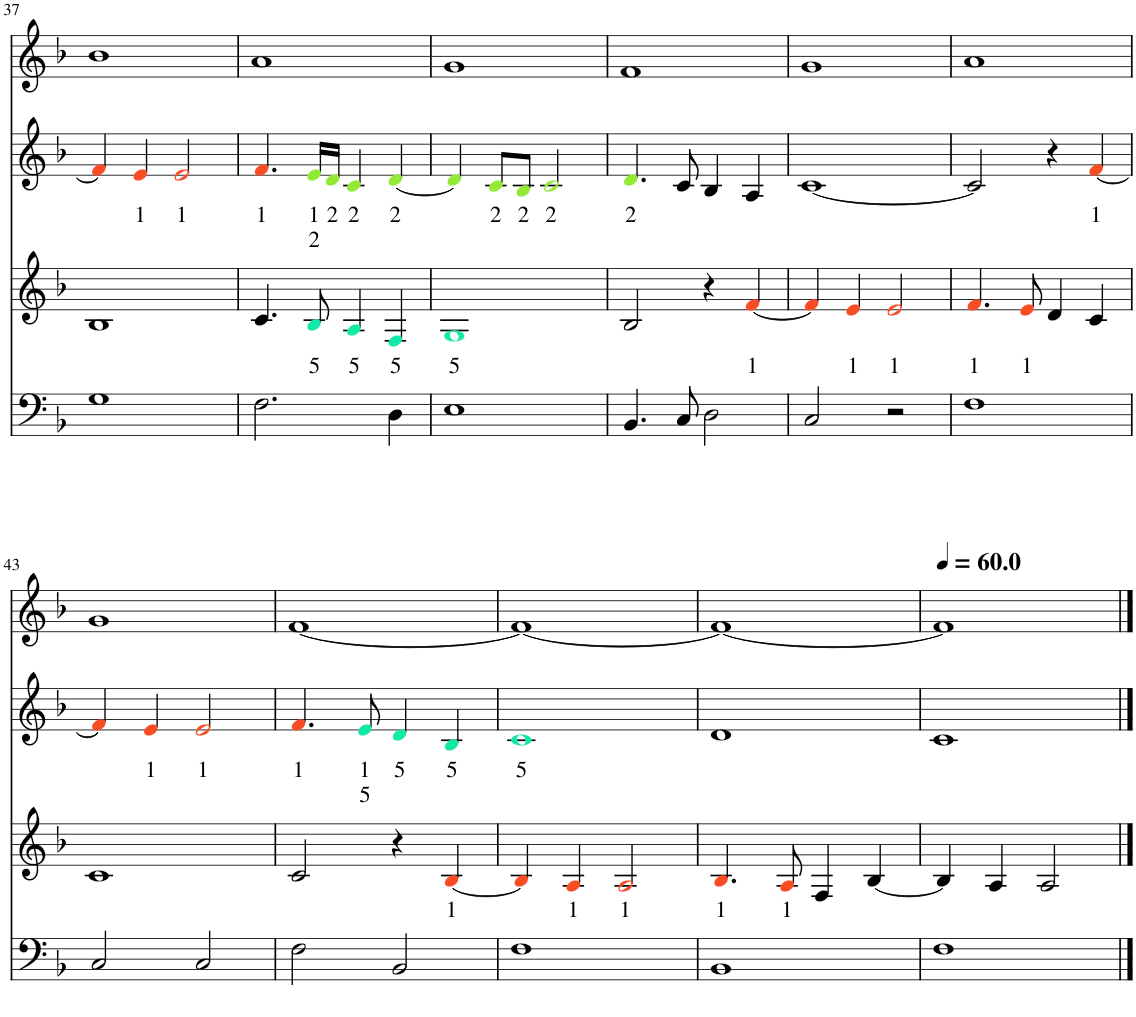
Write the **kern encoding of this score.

**kern	**kern	**text	**kern	**text	**text	**kern
*part4	*part3	*part3	*part2	*part2	*part2	*part1
*staff4	*staff3	*staff3	*staff2	*staff2	*staff2	*staff1
*I"Piano	*I"Piano	*	*I"Piano	*	*	*I"Piano
*I'Pno	*I'Pno	*	*I'Pno	*	*	*I'Pno
!!LO:PB:g=z
*clefF4	*clefG2	*	*clefG2	*	*	*clefG2
*k[b-]	*k[b-]	*	*k[b-]	*	*	*k[b-]
*F:	*F:	*	*F:	*	*	*F:
*M4/4	*M4/4	*	*M4/4	*	*	*M4/4
=37	=37	=37	=37	=37	=37	=37
1G	1B-	.	4fi/]	.	.	1b-
!	!	!	!	!LO:LY:b	!	!
.	.	.	4ei/	1	.	.
!	!	!	!	!LO:LY:b	!	!
.	.	.	2ei/	1	.	.
=38	=38	=38	=38	=38	=38	=38
!	!	!	!	!LO:LY:b	!	!
2.F\	4.c/	.	4.fi/	1	.	1a
!	!	!LO:LY:b	!	!LO:LY:b	!LO:LY:b	!
.	8B-j/	5	16eZ/LL	1	2	.
!	!	!	!	!LO:LY:b	!	!
.	.	.	16dZ/JJ	2	.	.
!	!	!LO:LY:b	!	!LO:LY:b	!	!
.	4Aj/	5	4cZ/	2	.	.
!	!	!LO:LY:b	!	!LO:LY:b	!	!
4D\	4Fj/	5	[4dZ/	2	.	.
=39	=39	=39	=39	=39	=39	=39
!	!	!LO:LY:b	!	!	!	!
1E	1Gj	5	4dZ/]	.	.	1g
!	!	!	!	!LO:LY:b	!	!
.	.	.	8cZ/L	2	.	.
!	!	!	!	!LO:LY:b	!	!
.	.	.	8B-Z/J	2	.	.
!	!	!	!	!LO:LY:b	!	!
.	.	.	2cZ/	2	.	.
=40	=40	=40	=40	=40	=40	=40
!	!	!	!	!LO:LY:b	!	!
4.BB-/	2B-/	.	4.dZ/	2	.	1f
8C/	.	.	8c/	.	.	.
2D\	4r	.	4B-/	.	.	.
!	!	!LO:LY:b	!	!	!	!
.	[4fi/	1	4A/	.	.	.
=41	=41	=41	=41	=41	=41	=41
2C/	4fi/]	.	[1c	.	.	1g
!	!	!LO:LY:b	!	!	!	!
.	4ei/	1	.	.	.	.
!	!	!LO:LY:b	!	!	!	!
2r	2ei/	1	.	.	.	.
=42	=42	=42	=42	=42	=42	=42
!	!	!LO:LY:b	!	!	!	!
1F	4.fi/	1	2c/]	.	.	1a
!	!	!LO:LY:b	!	!	!	!
.	8ei/	1	.	.	.	.
.	4d/	.	4r	.	.	.
!	!	!	!	!LO:LY:b	!	!
.	4c/	.	[4fi/	1	.	.
!!LO:LB:g=z
=43	=43	=43	=43	=43	=43	=43
2C/	1c	.	4fi/]	.	.	1g
!	!	!	!	!LO:LY:b	!	!
.	.	.	4ei/	1	.	.
!	!	!	!	!LO:LY:b	!	!
2C/	.	.	2ei/	1	.	.
=44	=44	=44	=44	=44	=44	=44
!	!	!	!	!LO:LY:b	!	!
2F\	2c/	.	4.fi/	1	.	[1f
!	!	!	!	!LO:LY:b	!LO:LY:b	!
.	.	.	8ej/	1	5	.
!	!	!	!	!LO:LY:b	!	!
2BB-/	4r	.	4dj/	5	.	.
!	!	!LO:LY:b	!	!LO:LY:b	!	!
.	[4B-i/	1	4B-j/	5	.	.
=45	=45	=45	=45	=45	=45	=45
!	!	!	!	!LO:LY:b	!	!
1F	4B-i/]	.	1cj	5	.	1f_
!	!	!LO:LY:b	!	!	!	!
.	4Ai/	1	.	.	.	.
!	!	!LO:LY:b	!	!	!	!
.	2Ai/	1	.	.	.	.
=46	=46	=46	=46	=46	=46	=46
!	!	!LO:LY:b	!	!	!	!
1BB-	4.B-i/	1	1d	.	.	1f_
!	!	!LO:LY:b	!	!	!	!
.	8Ai/	1	.	.	.	.
.	4F/	.	.	.	.	.
.	[4B-/	.	.	.	.	.
=47	=47	=47	=47	=47	=47	=47
*	*	*	*	*	*	*MM60
1F	4B-/]	.	1c	.	.	1f]
.	4A/	.	.	.	.	.
.	2A/	.	.	.	.	.
==	==	==	==	==	==	==
*-	*-	*-	*-	*-	*-	*-
